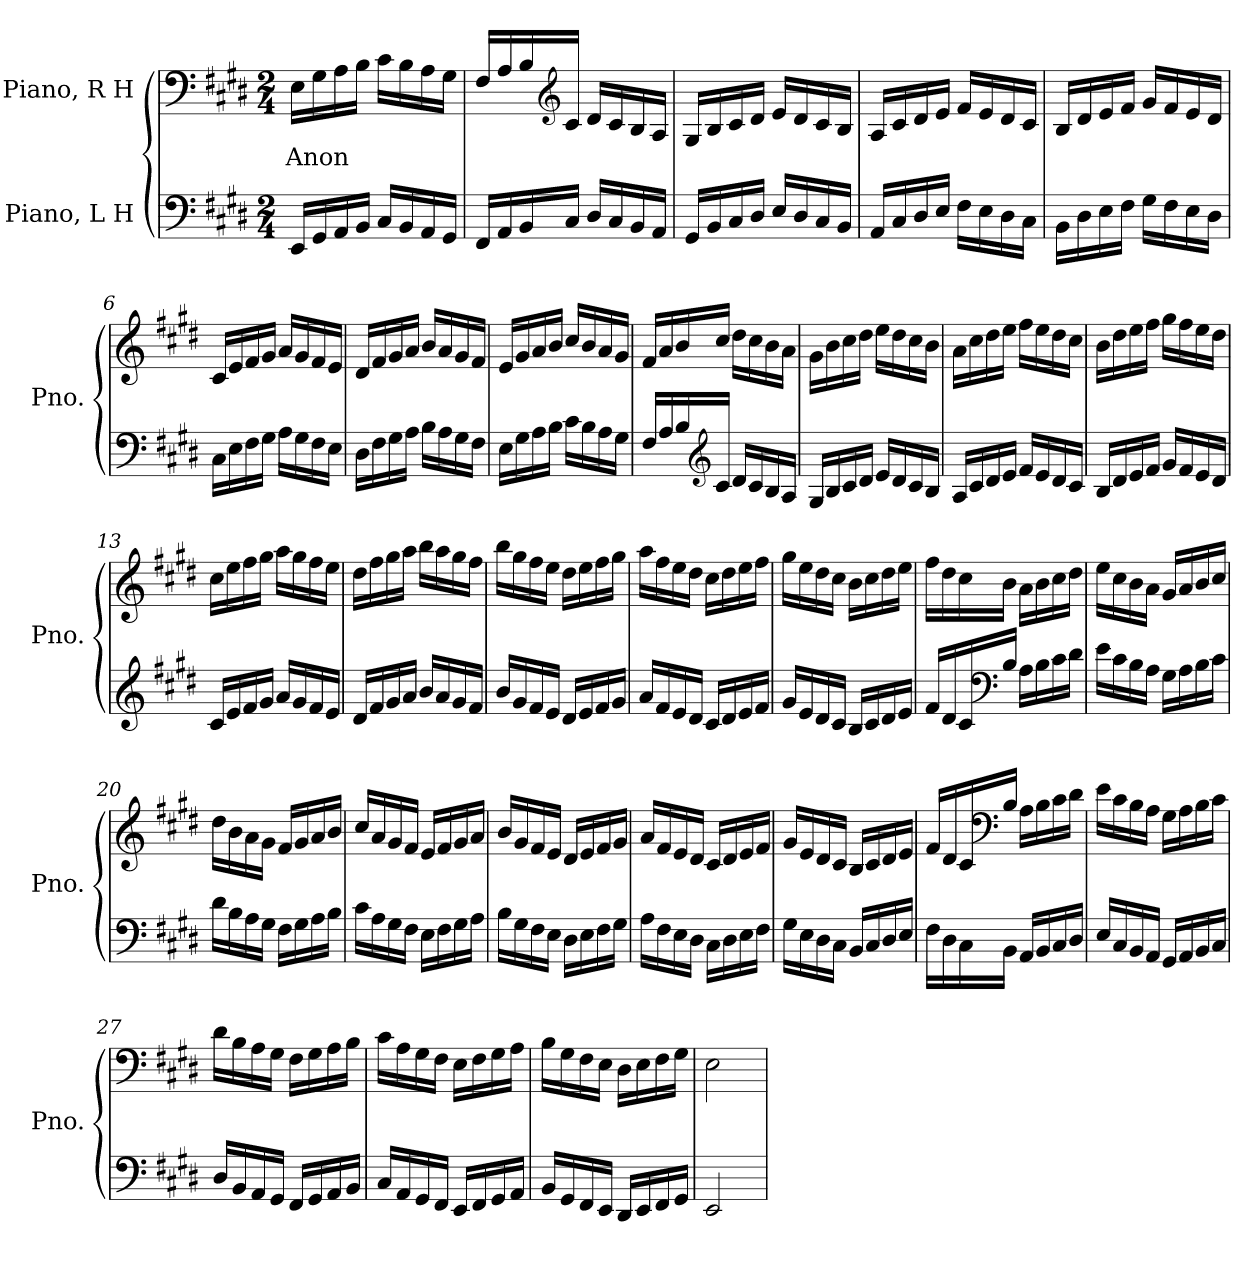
**kern	**kern	**text
*part2	*part1	*part1
*staff2	*staff1	*staff1
*I"Piano, L H	*I"Piano, R H	*
*I'Pno.	*I'Pno.	*
*clefF4	*clefF4	*
*k[f#c#g#d#]	*k[f#c#g#d#]	*
*M2/4	*M2/4	*
*MM60	*MM60	*
=1	=1	=1
!	!	!LO:LY:b
16EE/LL	16E\LL	Anon
16GG#/	16G#\	.
16AA/	16A\	.
16BB/JJ	16B\JJ	.
16C#/LL	16c#\LL	.
16BB/	16B\	.
16AA/	16A\	.
16GG#/JJ	16G#\JJ	.
=2	=2	=2
16FF#/LL	16F#/LL	.
16AA/	16A/	.
16BB/	16B/	.
*	*clefG2	*
16C#/JJ	16c#/JJ	.
16D#/LL	16d#/LL	.
16C#/	16c#/	.
16BB/	16B/	.
16AA/JJ	16A/JJ	.
=3	=3	=3
16GG#/LL	16G#/LL	.
16BB/	16B/	.
16C#/	16c#/	.
16D#/JJ	16d#/JJ	.
16E/LL	16e/LL	.
16D#/	16d#/	.
16C#/	16c#/	.
16BB/JJ	16B/JJ	.
!!LO:LB:g=z
=4	=4	=4
16AA/LL	16A/LL	.
16C#/	16c#/	.
16D#/	16d#/	.
16E/JJ	16e/JJ	.
16F#\LL	16f#/LL	.
16E\	16e/	.
16D#\	16d#/	.
16C#\JJ	16c#/JJ	.
=5	=5	=5
16BB\LL	16B/LL	.
16D#\	16d#/	.
16E\	16e/	.
16F#\JJ	16f#/JJ	.
16G#\LL	16g#/LL	.
16F#\	16f#/	.
16E\	16e/	.
16D#\JJ	16d#/JJ	.
=6	=6	=6
16C#\LL	16c#/LL	.
16E\	16e/	.
16F#\	16f#/	.
16G#\JJ	16g#/JJ	.
16A\LL	16a/LL	.
16G#\	16g#/	.
16F#\	16f#/	.
16E\JJ	16e/JJ	.
=7	=7	=7
16D#\LL	16d#/LL	.
16F#\	16f#/	.
16G#\	16g#/	.
16A\JJ	16a/JJ	.
16B\LL	16b/LL	.
16A\	16a/	.
16G#\	16g#/	.
16F#\JJ	16f#/JJ	.
!!LO:LB:g=z
=8	=8	=8
16E\LL	16e/LL	.
16G#\	16g#/	.
16A\	16a/	.
16B\JJ	16b/JJ	.
16c#\LL	16cc#/LL	.
16B\	16b/	.
16A\	16a/	.
16G#\JJ	16g#/JJ	.
=9	=9	=9
16F#/LL	16f#/LL	.
16A/	16a/	.
16B/	16b/	.
*clefG2	*	*
16c#/JJ	16cc#/JJ	.
16d#/LL	16dd#\LL	.
16c#/	16cc#\	.
16B/	16b\	.
16A/JJ	16a\JJ	.
=10	=10	=10
16G#/LL	16g#\LL	.
16B/	16b\	.
16c#/	16cc#\	.
16d#/JJ	16dd#\JJ	.
16e/LL	16ee\LL	.
16d#/	16dd#\	.
16c#/	16cc#\	.
16B/JJ	16b\JJ	.
=11	=11	=11
16A/LL	16a\LL	.
16c#/	16cc#\	.
16d#/	16dd#\	.
16e/JJ	16ee\JJ	.
16f#/LL	16ff#\LL	.
16e/	16ee\	.
16d#/	16dd#\	.
16c#/JJ	16cc#\JJ	.
!!LO:LB:g=z
=12	=12	=12
16B/LL	16b\LL	.
16d#/	16dd#\	.
16e/	16ee\	.
16f#/JJ	16ff#\JJ	.
16g#/LL	16gg#\LL	.
16f#/	16ff#\	.
16e/	16ee\	.
16d#/JJ	16dd#\JJ	.
=13	=13	=13
16c#/LL	16cc#\LL	.
16e/	16ee\	.
16f#/	16ff#\	.
16g#/JJ	16gg#\JJ	.
16a/LL	16aa\LL	.
16g#/	16gg#\	.
16f#/	16ff#\	.
16e/JJ	16ee\JJ	.
=14	=14	=14
16d#/LL	16dd#\LL	.
16f#/	16ff#\	.
16g#/	16gg#\	.
16a/JJ	16aa\JJ	.
16b/LL	16bb\LL	.
16a/	16aa\	.
16g#/	16gg#\	.
16f#/JJ	16ff#\JJ	.
=15	=15	=15
16b/LL	16bb\LL	.
16g#/	16gg#\	.
16f#/	16ff#\	.
16e/JJ	16ee\JJ	.
16d#/LL	16dd#\LL	.
16e/	16ee\	.
16f#/	16ff#\	.
16g#/JJ	16gg#\JJ	.
!!LO:LB:g=z
=16	=16	=16
16a/LL	16aa\LL	.
16f#/	16ff#\	.
16e/	16ee\	.
16d#/JJ	16dd#\JJ	.
16c#/LL	16cc#\LL	.
16d#/	16dd#\	.
16e/	16ee\	.
16f#/JJ	16ff#\JJ	.
=17	=17	=17
16g#/LL	16gg#\LL	.
16e/	16ee\	.
16d#/	16dd#\	.
16c#/JJ	16cc#\JJ	.
16B/LL	16b\LL	.
16c#/	16cc#\	.
16d#/	16dd#\	.
16e/JJ	16ee\JJ	.
=18	=18	=18
16f#/LL	16ff#\LL	.
16d#/	16dd#\	.
16c#/	16cc#\	.
*clefF4	*	*
16B/JJ	16b\JJ	.
16A\LL	16a\LL	.
16B\	16b\	.
16c#\	16cc#\	.
16d#\JJ	16dd#\JJ	.
=19	=19	=19
16e\LL	16ee\LL	.
16c#\	16cc#\	.
16B\	16b\	.
16A\JJ	16a\JJ	.
16G#\LL	16g#/LL	.
16A\	16a/	.
16B\	16b/	.
16c#\JJ	16cc#/JJ	.
!!LO:LB:g=z
=20	=20	=20
16d#\LL	16dd#\LL	.
16B\	16b\	.
16A\	16a\	.
16G#\JJ	16g#\JJ	.
16F#\LL	16f#/LL	.
16G#\	16g#/	.
16A\	16a/	.
16B\JJ	16b/JJ	.
=21	=21	=21
16c#\LL	16cc#/LL	.
16A\	16a/	.
16G#\	16g#/	.
16F#\JJ	16f#/JJ	.
16E\LL	16e/LL	.
16F#\	16f#/	.
16G#\	16g#/	.
16A\JJ	16a/JJ	.
=22	=22	=22
16B\LL	16b/LL	.
16G#\	16g#/	.
16F#\	16f#/	.
16E\JJ	16e/JJ	.
16D#\LL	16d#/LL	.
16E\	16e/	.
16F#\	16f#/	.
16G#\JJ	16g#/JJ	.
=23	=23	=23
16A\LL	16a/LL	.
16F#\	16f#/	.
16E\	16e/	.
16D#\JJ	16d#/JJ	.
16C#\LL	16c#/LL	.
16D#\	16d#/	.
16E\	16e/	.
16F#\JJ	16f#/JJ	.
!!LO:PB:g=z
=24	=24	=24
16G#\LL	16g#/LL	.
16E\	16e/	.
16D#\	16d#/	.
16C#\JJ	16c#/JJ	.
16BB/LL	16B/LL	.
16C#/	16c#/	.
16D#/	16d#/	.
16E/JJ	16e/JJ	.
=25	=25	=25
16F#\LL	16f#/LL	.
16D#\	16d#/	.
16C#\	16c#/	.
*	*clefF4	*
16BB\JJ	16B/JJ	.
16AA/LL	16A\LL	.
16BB/	16B\	.
16C#/	16c#\	.
16D#/JJ	16d#\JJ	.
=26	=26	=26
16E/LL	16e\LL	.
16C#/	16c#\	.
16BB/	16B\	.
16AA/JJ	16A\JJ	.
16GG#/LL	16G#\LL	.
16AA/	16A\	.
16BB/	16B\	.
16C#/JJ	16c#\JJ	.
=27	=27	=27
16D#/LL	16d#\LL	.
16BB/	16B\	.
16AA/	16A\	.
16GG#/JJ	16G#\JJ	.
16FF#/LL	16F#\LL	.
16GG#/	16G#\	.
16AA/	16A\	.
16BB/JJ	16B\JJ	.
!!LO:LB:g=z
=28	=28	=28
16C#/LL	16c#\LL	.
16AA/	16A\	.
16GG#/	16G#\	.
16FF#/JJ	16F#\JJ	.
16EE/LL	16E\LL	.
16FF#/	16F#\	.
16GG#/	16G#\	.
16AA/JJ	16A\JJ	.
=29	=29	=29
16BB/LL	16B\LL	.
16GG#/	16G#\	.
16FF#/	16F#\	.
16EE/JJ	16E\JJ	.
16DD#/LL	16D#\LL	.
16EE/	16E\	.
16FF#/	16F#\	.
16GG#/JJ	16G#\JJ	.
=30	=30	=30
2EE/	2E\	.
=	=	=
*-	*-	*-
